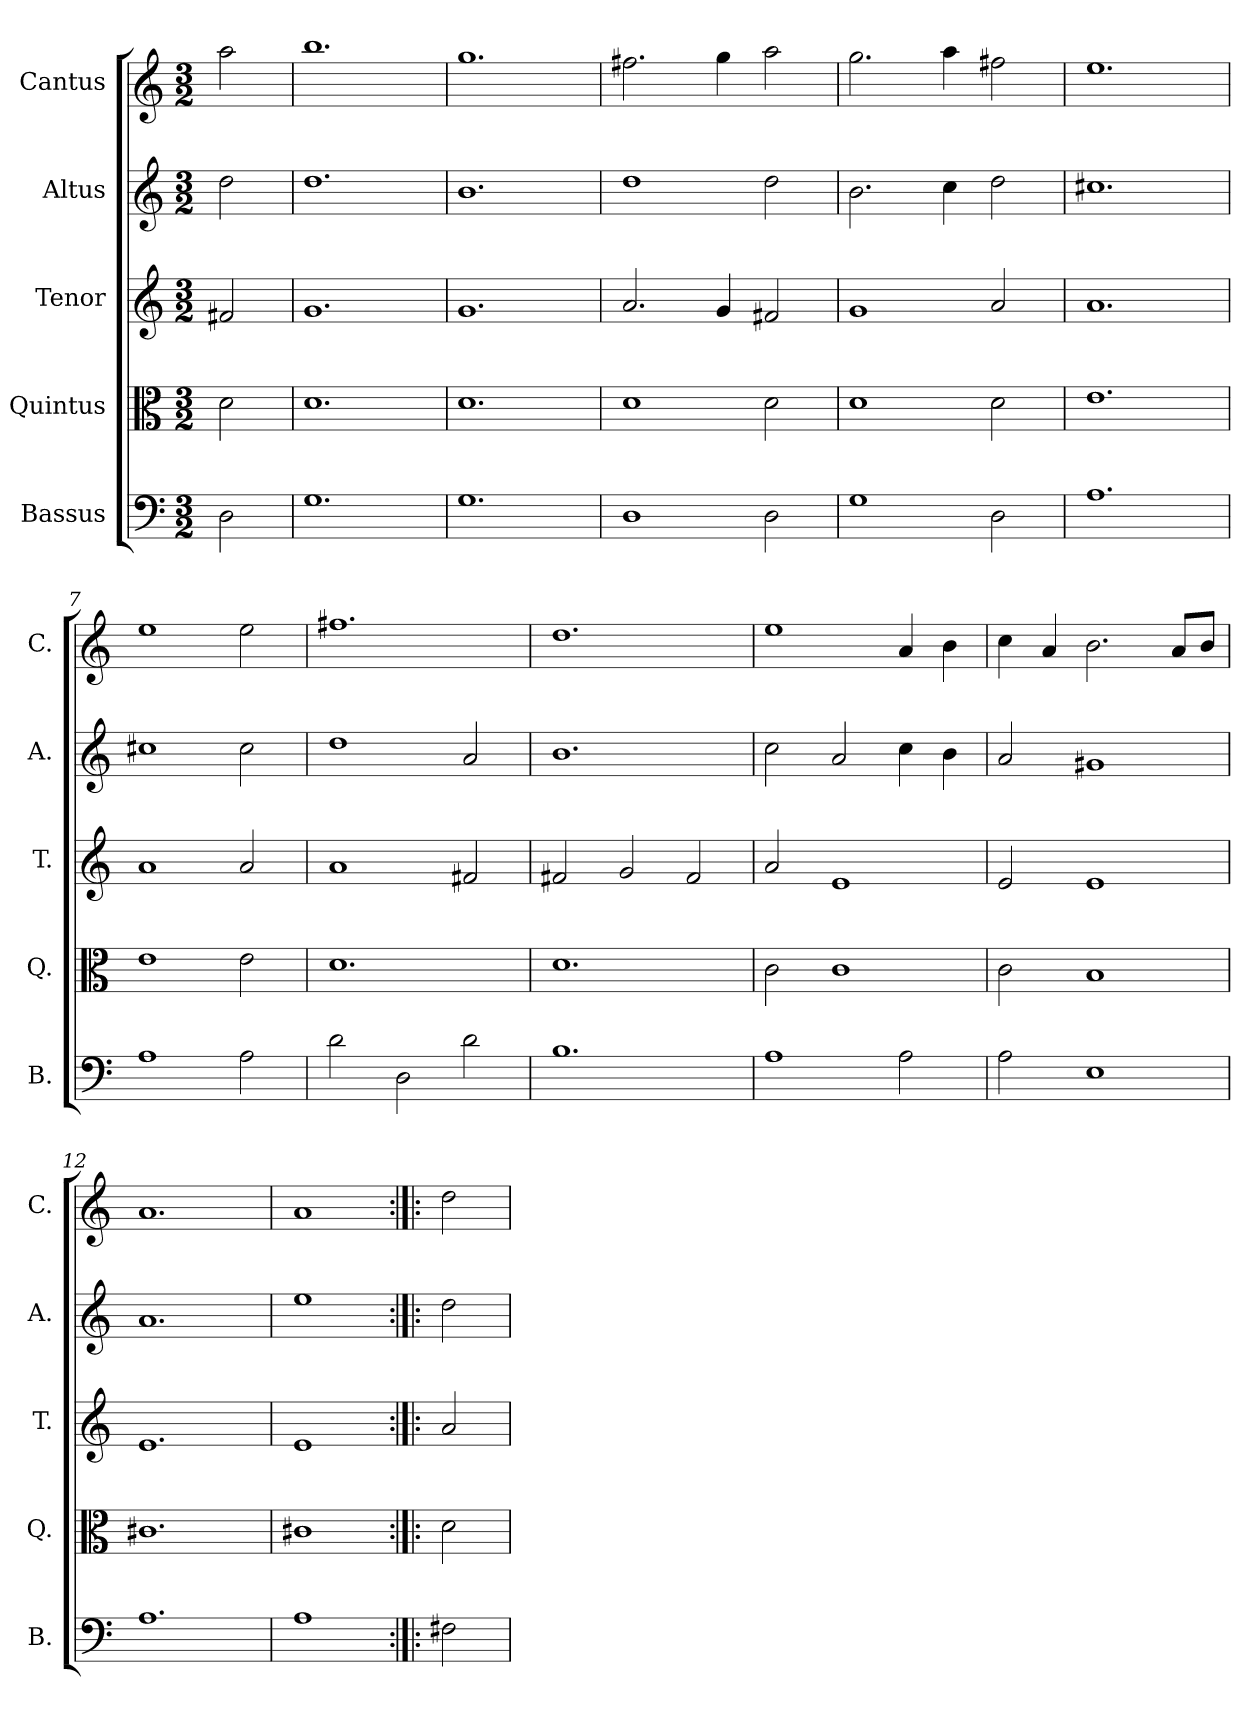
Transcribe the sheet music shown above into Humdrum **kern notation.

**kern	**kern	**kern	**kern	**kern
*part5	*part4	*part3	*part2	*part1
*staff5	*staff4	*staff3	*staff2	*staff1
*I"Bassus	*I"Quintus	*I"Tenor	*I"Altus	*I"Cantus
*I'B.	*I'Q.	*I'T.	*I'A.	*I'C.
*clefF4	*clefC3	*clefG2	*clefG2	*clefG2
*k[]	*k[]	*k[]	*k[]	*k[]
*M3/2	*M3/2	*M3/2	*M3/2	*M3/2
=1	=1	=1	=1	=1
2D\	2d\	2f#X/	2dd\	2aa\
=2	=2	=2	=2	=2
1.G	1.d	1.g	1.dd	1.bb
=3	=3	=3	=3	=3
1.G	1.d	1.g	1.b	1.gg
=4	=4	=4	=4	=4
1D	1d	2.a/	1dd	2.ff#X\
.	.	4g/	.	4gg\
2D\	2d\	2f#X/	2dd\	2aa\
=5	=5	=5	=5	=5
1G	1d	1g	2.b\	2.gg\
.	.	.	4cc\	4aa\
2D\	2d\	2a/	2dd\	2ff#X\
=6	=6	=6	=6	=6
1.A	1.e	1.a	1.cc#X	1.ee
=7	=7	=7	=7	=7
1A	1e	1a	1cc#X	1ee
2A\	2e\	2a/	2cc#\	2ee\
=8	=8	=8	=8	=8
2d\	1.d	1a	1dd	1.ff#X
2D\	.	.	.	.
2d\	.	2f#X/	2a/	.
!!LO:LB:g=z
=9	=9	=9	=9	=9
1.B	1.d	2f#X/	1.b	1.dd
.	.	2g/	.	.
.	.	2f#/	.	.
=10	=10	=10	=10	=10
1A	2c\	2a/	2cc\	1ee
.	1c	1e	2a/	.
2A\	.	.	4cc\	4a/
.	.	.	4b\	4b\
=11	=11	=11	=11	=11
2A\	2c\	2e/	2a/	4cc\
.	.	.	.	4a/
1E	1B	1e	1g#X	2.b\
.	.	.	.	8a/L
.	.	.	.	8b/J
=12	=12	=12	=12	=12
1.A	1.c#X	1.e	1.a	1.a
=13	=13	=13	=13	=13
1A	1c#X	1e	1ee	1a
=14:|!|:	=14:|!|:	=14:|!|:	=14:|!|:	=14:|!|:
2F#X\	2d\	2a/	2dd\	2dd\
=	=	=	=	=
*-	*-	*-	*-	*-
